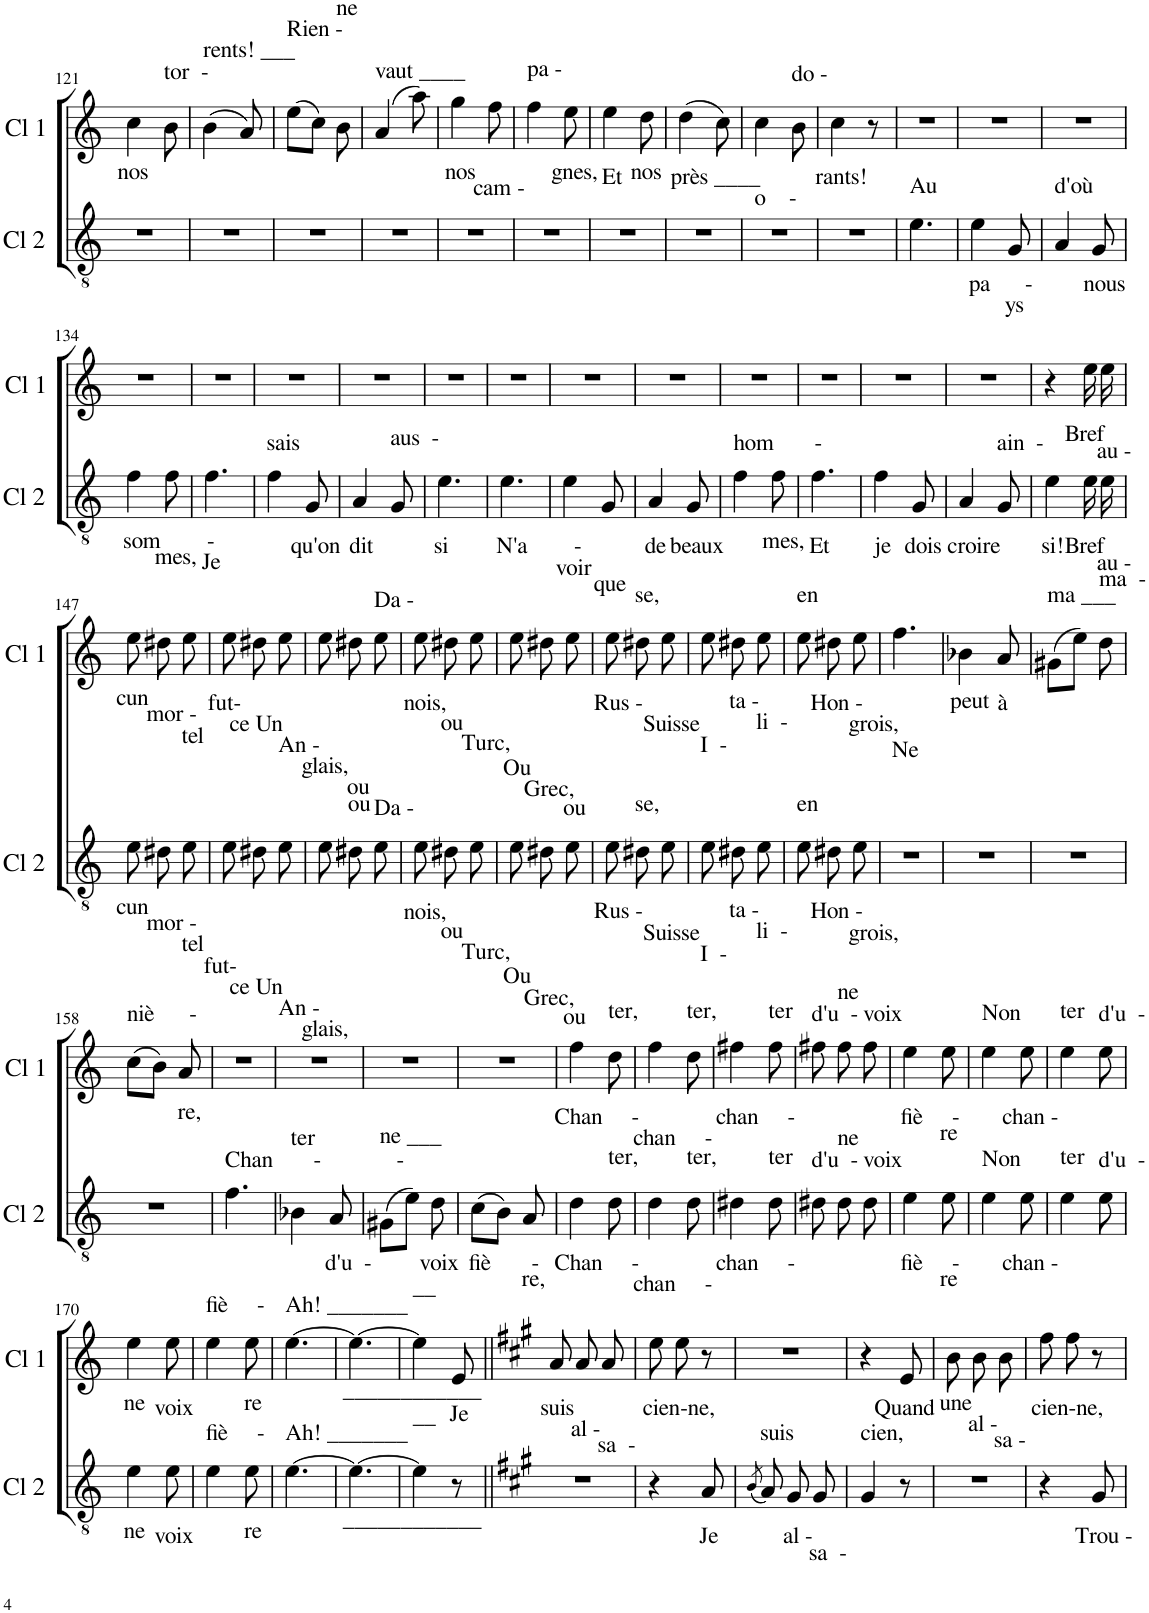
**kern	**kern
*part2	*part1
*staff2	*staff1
*I"Clarinette 2	*I"Clarinette 1
*I'Cl 2	*I'Cl 1
!!LO:PB:g=z
*clefGv2	*clefG2
*Trd1c2	*
*k[]	*k[]
*M3/8	*M3/8
=121	=121
!	!LO:TX:b:t=nos
4.r	4cc\
!	!LO:TX:a:t=tor  -
.	8b\
=122	=122
!	!LO:TX:a:t=rents! ___
4.r	(4b\
.	8a/)
=123	=123
!	!LO:TX:a:t=Rien -
4.r	(8ee\L
.	8cc\J)
!	!LO:TX:a:t=ne
.	8b\
=124	=124
!	!LO:TX:a:t=vaut ____
4.r	(4a/
.	8aa\)
=125	=125
!	!LO:TX:b:t=nos
4.r	4gg\
!	!LO:TX:b:t=cam -
.	8ff\
=126	=126
!	!LO:TX:a:t=pa -
4.r	4ff\
!	!LO:TX:b:t=gnes,
.	8ee\
=127	=127
!	!LO:TX:b:t=Et
4.r	4ee\
!	!LO:TX:b:t=nos
.	8dd\
=128	=128
!	!LO:TX:b:t=près ____
4.r	(4dd\
.	8cc\)
=129	=129
!	!LO:TX:b:t=o    -
4.r	4cc\
!	!LO:TX:a:t=do -
.	8b\
=130	=130
!	!LO:TX:b:t=rants!
4.r	4cc\
.	8r
=131	=131
!LO:TX:a:t=Au	!
4.e\	4.r
=132	=132
!LO:TX:b:t=pa      -	!
4e\	4.r
!LO:TX:b:t=ys	!
8G/	.
=133	=133
!LO:TX:a:t=d'où	!
4A/	4.r
!LO:TX:b:t=nous	!
8G/	.
!!LO:LB:g=z
=134	=134
!LO:TX:b:t=som        -	!
4f\	4.r
!LO:TX:b:t=mes,	!
8f\	.
=135	=135
!LO:TX:b:t=Je	!
4.f\	4.r
=136	=136
!LO:TX:a:t=sais	!
4f\	4.r
!LO:TX:b:t=qu'on	!
8G/	.
=137	=137
!LO:TX:b:t=dit	!
4A/	4.r
!LO:TX:a:t=aus  -	!
8G/	.
=138	=138
!LO:TX:b:t=si	!
4.e\	4.r
=139	=139
!LO:TX:b:t=N'a        -	!
4.e\	4.r
=140	=140
!LO:TX:b:t=voir	!
4e\	4.r
!LO:TX:b:t=que	!
8G/	.
=141	=141
!LO:TX:b:t=de	!
4A/	4.r
!LO:TX:b:t=beaux	!
8G/	.
=142	=142
!LO:TX:a:t=hom       -	!
4f\	4.r
!LO:TX:b:t=mes,	!
8f\	.
=143	=143
!LO:TX:b:t=Et	!
4.f\	4.r
=144	=144
!LO:TX:b:t=je	!
4f\	4.r
!LO:TX:b:t=dois	!
8G/	.
=145	=145
!LO:TX:b:t=croire	!
4A/	4.r
!LO:TX:a:t=ain  -	!
8G/	.
=146	=146
!LO:TX:b:t=si!	!
4e\	4r
!	!LO:TX:b:t=Bref
!LO:TX:b:t=Bref	!
16e\	16ee\
!	!LO:TX:b:t=au -
!LO:TX:b:t=au -	!
16e\	16ee\
!!LO:LB:g=z
=147	=147
!	!LO:TX:b:t=cun
!LO:TX:b:t=cun	!
8e\	8ee\
!	!LO:TX:b:t=mor -
!LO:TX:b:t=mor -	!
8d#X\	8dd#X\
!	!LO:TX:b:t=tel
!LO:TX:b:t=tel	!
8e\	8ee\
=148	=148
!	!LO:TX:b:t=fut-
!LO:TX:b:t=fut-	!
8e\	8ee\
!	!LO:TX:b:t=ce Un
!LO:TX:b:t=ce Un	!
8d#X\	8dd#X\
!	!LO:TX:b:t=An -
!LO:TX:b:t=An -	!
8e\	8ee\
=149	=149
!	!LO:TX:b:t=glais,
!LO:TX:b:t=glais,	!
8e\	8ee\
!	!LO:TX:b:t=ou
!LO:TX:a:t=ou	!
8d#X\	8dd#X\
!	!LO:TX:a:t=Da -
!LO:TX:a:t=Da -	!
8e\	8ee\
=150	=150
!	!LO:TX:b:t=nois,
!LO:TX:b:t=nois,	!
8e\	8ee\
!	!LO:TX:b:t=ou
!LO:TX:b:t=ou	!
8d#X\	8dd#X\
!	!LO:TX:b:t=Turc,
!LO:TX:b:t=Turc,	!
8e\	8ee\
=151	=151
!	!LO:TX:b:t=Ou
!LO:TX:b:t=Ou	!
8e\	8ee\
!	!LO:TX:b:t=Grec,
!LO:TX:b:t=Grec,	!
8d#X\	8dd#X\
!	!LO:TX:b:t=ou
!LO:TX:b:t=ou	!
8e\	8ee\
=152	=152
!	!LO:TX:b:t=Rus -
!LO:TX:b:t=Rus -	!
8e\	8ee\
!	!LO:TX:a:t=se,
!LO:TX:a:t=se,	!
8d#X\	8dd#X\
!	!LO:TX:b:t=Suisse
!LO:TX:b:t=Suisse	!
8e\	8ee\
=153	=153
!	!LO:TX:b:t=I  -
!LO:TX:b:t=I  -	!
8e\	8ee\
!	!LO:TX:b:t=ta -
!LO:TX:b:t=ta -	!
8d#X\	8dd#X\
!	!LO:TX:b:t=li  -
!LO:TX:b:t=li  -	!
8e\	8ee\
=154	=154
!	!LO:TX:a:t=en
!LO:TX:a:t=en	!
8e\	8ee\
!	!LO:TX:b:t=Hon -
!LO:TX:b:t=Hon -	!
8d#X\	8dd#X\
!	!LO:TX:b:t=grois,
!LO:TX:b:t=grois,	!
8e\	8ee\
=155	=155
!	!LO:TX:b:t=Ne
4.r	4.ff\
=156	=156
!	!LO:TX:b:t=peut
4.r	4b-X\
!	!LO:TX:b:t=à
.	8a/
=157	=157
!	!LO:TX:a:t=ma ___
4.r	(8g#X\L
.	8ee\J)
!	!LO:TX:a:t=ma  -
.	8dd\
!!LO:LB:g=z
=158	=158
!	!LO:TX:a:t=niè      -
4.r	(8cc\L
.	8b\J)
!	!LO:TX:b:t=re,
.	8a/
=159	=159
!LO:TX:a:t=Chan       -             -	!
4.f\	4.r
=160	=160
!LO:TX:a:t=ter	!
4B-X\	4.r
!LO:TX:b:t=d'u  -	!
8A/	.
=161	=161
!LO:TX:a:t=ne ___	!
(8G#X\L	4.r
8e\J)	.
!LO:TX:b:t=voix	!
8d\	.
=162	=162
!LO:TX:b:t=fiè       -	!
(8c\L	4.r
8B\J)	.
!LO:TX:b:t=re,	!
8A/	.
=163	=163
!	!LO:TX:b:t=Chan     -
!LO:TX:b:t=Chan     -	!
4d\	4ff\
!	!LO:TX:a:t=ter,
!LO:TX:a:t=ter,	!
8d\	8dd\
=164	=164
!	!LO:TX:b:t=chan     -
!LO:TX:b:t=chan     -	!
4d\	4ff\
!	!LO:TX:a:t=ter,
!LO:TX:a:t=ter,	!
8d\	8dd\
=165	=165
!	!LO:TX:b:t=chan     -
!LO:TX:b:t=chan     -	!
4d#X\	4ff#X\
!	!LO:TX:a:t=ter
!LO:TX:a:t=ter	!
8d#\	8ff#\
=166	=166
!	!LO:TX:a:t=d'u  -
!LO:TX:a:t=d'u  -	!
8d#X\	8ff#X\
!	!LO:TX:a:t=ne
!LO:TX:a:t=ne	!
8d#\	8ff#\
!	!LO:TX:a:t=voix
!LO:TX:a:t=voix	!
8d#\	8ff#\
=167	=167
!	!LO:TX:b:t=fiè     -
!LO:TX:b:t=fiè     -	!
4e\	4ee\
!	!LO:TX:b:t=re
!LO:TX:b:t=re	!
8e\	8ee\
=168	=168
!	!LO:TX:a:t=Non
!LO:TX:a:t=Non	!
4e\	4ee\
!	!LO:TX:b:t=chan -
!LO:TX:b:t=chan -	!
8e\	8ee\
=169	=169
!	!LO:TX:a:t=ter
!LO:TX:a:t=ter	!
4e\	4ee\
!	!LO:TX:a:t=d'u  -
!LO:TX:a:t=d'u  -	!
8e\	8ee\
!!LO:LB:g=z
=170	=170
!	!LO:TX:b:t=ne
!LO:TX:b:t=ne	!
4e\	4ee\
!	!LO:TX:b:t=voix
!LO:TX:b:t=voix	!
8e\	8ee\
=171	=171
!	!LO:TX:a:t=fiè     -
!LO:TX:a:t=fiè     -	!
4e\	4ee\
!	!LO:TX:b:t=re
!LO:TX:b:t=re	!
8e\	8ee\
=172	=172
!	!LO:TX:a:t=Ah! _______
!LO:TX:a:t=Ah! _______	!
[4.e\	[4.ee\
=173	=173
!	!LO:TX:b:t=____________
!LO:TX:b:t=____________	!
4.e\_	4.ee\_
=174	=174
!	!LO:TX:a:t=__
!LO:TX:a:t=__	!
4e\]	4ee\]
!	!LO:TX:b:t=Je
8r	8e/
=175||	=175||
*k[f#c#g#]	*k[f#c#g#]
!	!LO:TX:b:t=suis
4.r	8a/
!	!LO:TX:b:t=al -
.	8a/
!	!LO:TX:b:t=sa  -
.	8a/
=176	=176
!	!LO:TX:b:t=cien-ne,
4r	8ee\
.	8ee\
!LO:TX:b:t=Je	!
8A/	8r
=177	=177
(8qB/	.
!LO:TX:a:t=suis	!
8A/)	4.r
!LO:TX:b:t=al -	!
8G#/	.
!LO:TX:b:t=sa  -	!
8G#/	.
=178	=178
!LO:TX:a:t=cien,	!
4G#/	4r
!	!LO:TX:b:t=Quand
8r	8e/
=179	=179
!	!LO:TX:b:t=une
4.r	8b\
!	!LO:TX:b:t=al -
.	8b\
!	!LO:TX:b:t=sa -
.	8b\
=180	=180
!	!LO:TX:b:t=cien-ne,
4r	8ff#\
.	8ff#\
!LO:TX:b:t=Trou -	!
8G#/	8r
=	=
*-	*-
